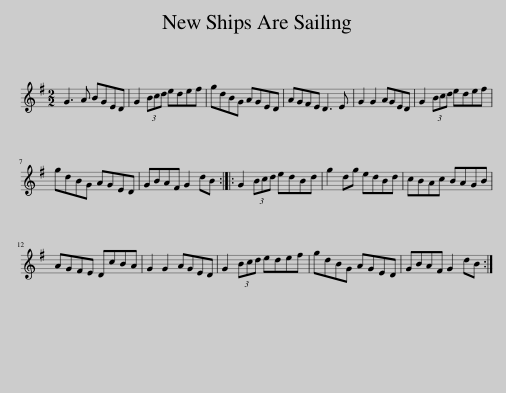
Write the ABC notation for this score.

X:1
L:1/8
M:2/2
I:linebreak $
K:G
V:1 treble
V:1
 G3 A BGED | G2 (3Bcd edef | gdBG AGED | AGFE D3 E | G2 G2 AGED | %5
 G2 (3Bcd edef |$ gdBG AGED | GBAF G2 dB :: G2 (3Bcd edBd | g2 dg edBd | %10
 cBAc BAGB |$ AGFE DcBA | G2 G2 AGED | G2 (3Bcd edef | gdBG AGED | %15
 GBAF G2 dB :| %16
